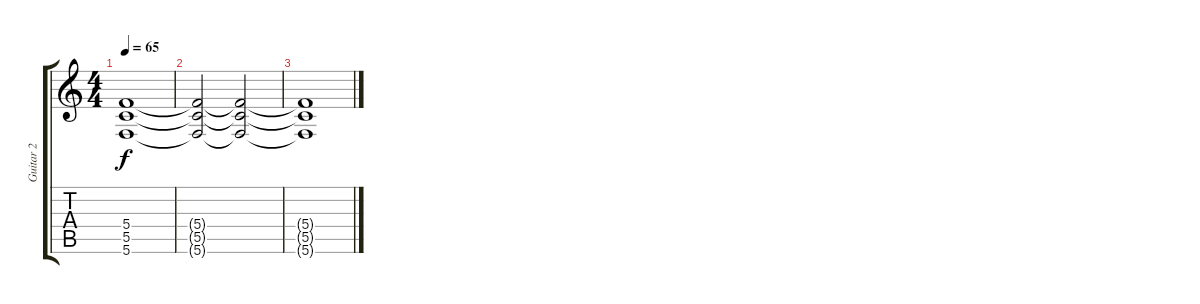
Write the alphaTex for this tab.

\track ("Guitar 2" "Guitar 2") {instrument distortionguitar}
\staff {score tabs}
\tuning (D4 A3 F3 C3 G2 C2) {hide}
\ts (4 4)
\tempo 65
\clef g2
\ks c
(5.4 5.5 5.6).1{dy f} |
(5.4{t} 5.5{t} 5.6{t}).2 (5.4{t} 5.5{t} 5.6{t}).2{volume 0} |
(5.4{t} 5.5{t} 5.6{t}).1
